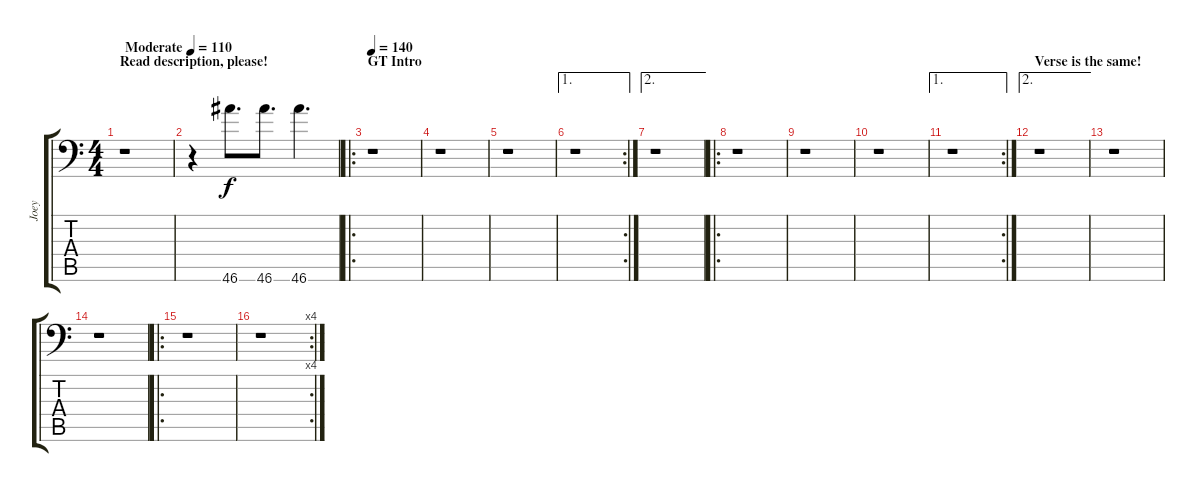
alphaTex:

\track ("Joey" "Joey") {instrument acousticgrandpiano}
\staff {score tabs}
\tuning (C-1 C-1 C-1 C-1 C-1 C-1) {hide}
\ts (4 4)
\section ("" "Read description, please!")
\tempo (110 "Moderate")
\clef f4
\ks c
r.1{dy f instrument acousticgrandpiano} |
r.4 46.6.8{d} 46.6.8{d} 46.6.4{d} |
\ro
\section ("" "GT Intro")
\tempo 140
r.1 |
r.1 |
r.1 |
\ae 1
\rc 2
r.1 |
\ae 2
r.1 |
\ro
r.1 |
r.1 |
r.1 |
\ae 1
\rc 2
r.1 |
\ae 2
\section ("" "Verse is the same!")
r.1 |
r.1 |
r.1 |
\ro
r.1 |
\rc 4
r.1
